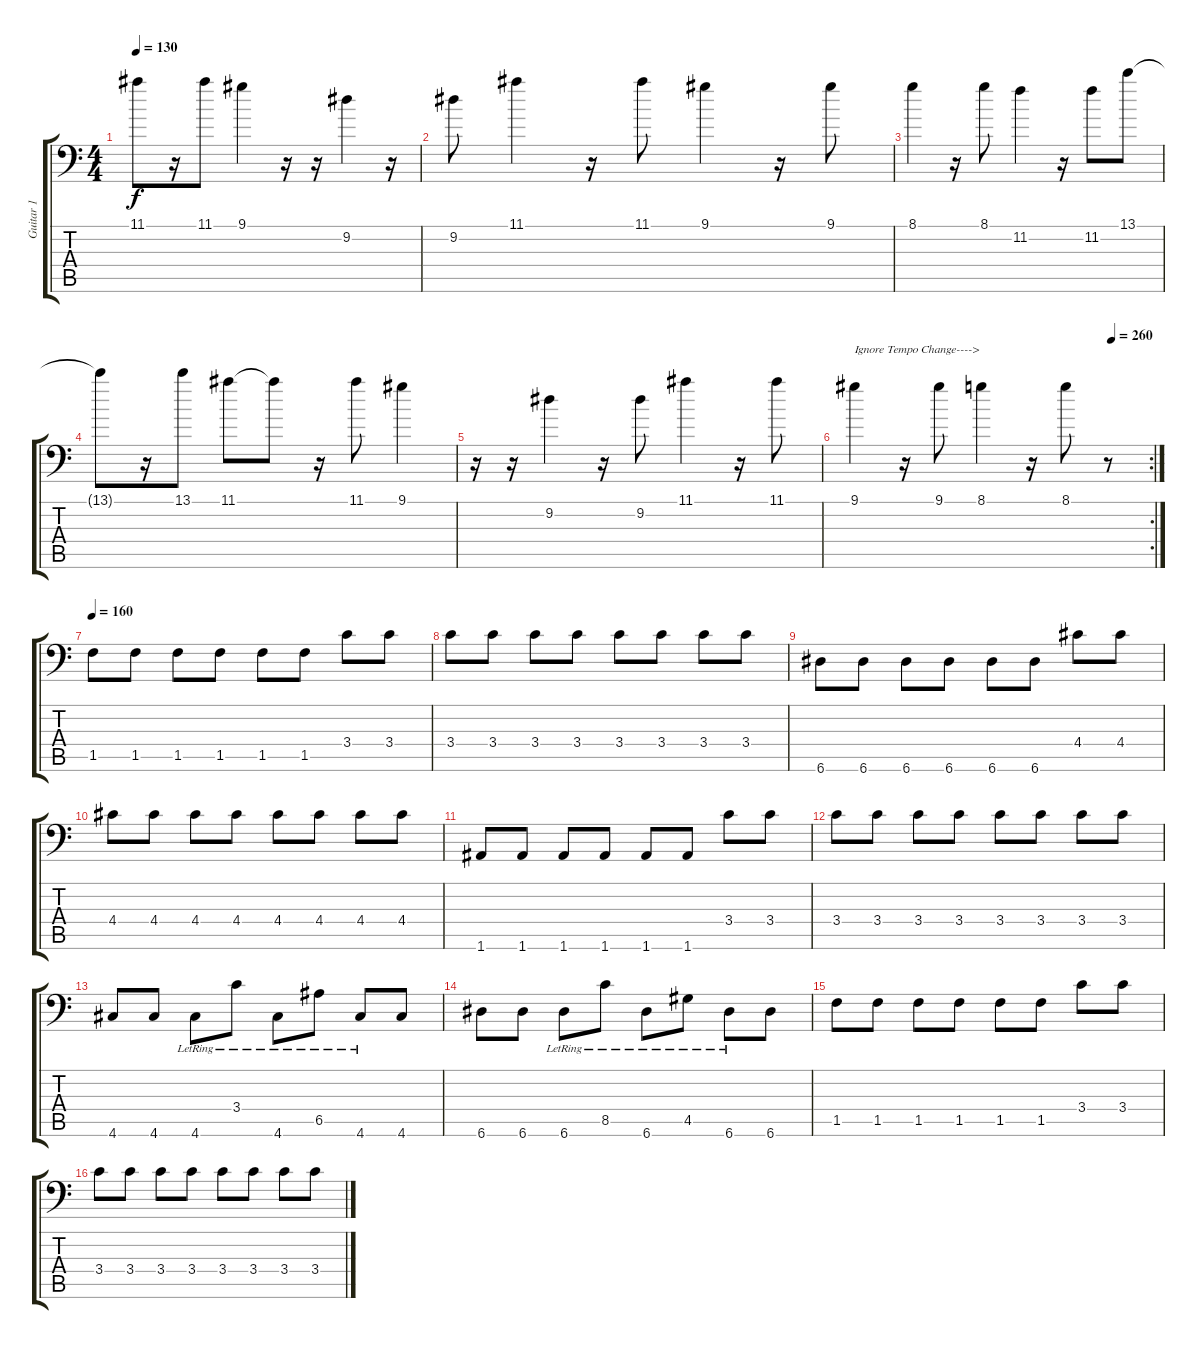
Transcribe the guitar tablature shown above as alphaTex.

\track ("Guitar 1" "Guitar 1") {instrument electricguitarclean}
\staff {score tabs}
\tuning (B3 Gb3 D3 A2 E2 A1) {hide}
\ts (4 4)
\tempo 130
\clef f4
\ks c
11.1{t}.8{dy f} r.16 11.1.8 9.1.4 r.16 r.16 9.2.4 r.16 |
9.2.8 11.1.4 r.16 11.1.8 9.1.4 r.16 9.1.8 |
8.1.4 r.16 8.1.8 11.2.4 r.16 11.2.8 13.1.8 |
13.1{t}.8 r.16 13.1.8 11.1.8 11.1{t}.8 r.16 11.1.8 9.1.4 |
r.16 r.16 9.2.4 r.16 9.2.8 11.1.4 r.16 11.1.8 |
\rc 2
\tempo (260 0.875)
9.1.4{txt "Ignore Tempo Change---->"} r.16 9.1.8 8.1.4 r.16 8.1.8 r.8 |
\tempo 160
1.5.8 1.5.8 1.5.8 1.5.8 1.5.8 1.5.8 3.4.8 3.4.8 |
3.4.8 3.4.8 3.4.8 3.4.8 3.4.8 3.4.8 3.4.8 3.4.8 |
6.6.8 6.6.8 6.6.8 6.6.8 6.6.8 6.6.8 4.4.8 4.4.8 |
4.4.8 4.4.8 4.4.8 4.4.8 4.4.8 4.4.8 4.4.8 4.4.8 |
1.6.8 1.6.8 1.6.8 1.6.8 1.6.8 1.6.8 3.4.8 3.4.8 |
3.4.8 3.4.8 3.4.8 3.4.8 3.4.8 3.4.8 3.4.8 3.4.8 |
4.6.8 4.6.8 4.6{lr}.8 3.4{lr}.8 4.6{lr}.8 6.5{lr}.8 4.6{lr}.8 4.6.8 |
6.6.8 6.6.8 6.6{lr}.8 8.5{lr}.8 6.6{lr}.8 4.5{lr}.8 6.6{lr}.8 6.6.8 |
1.5.8 1.5.8 1.5.8 1.5.8 1.5.8 1.5.8 3.4.8 3.4.8 |
3.4.8 3.4.8 3.4.8 3.4.8 3.4.8 3.4.8 3.4.8 3.4.8
